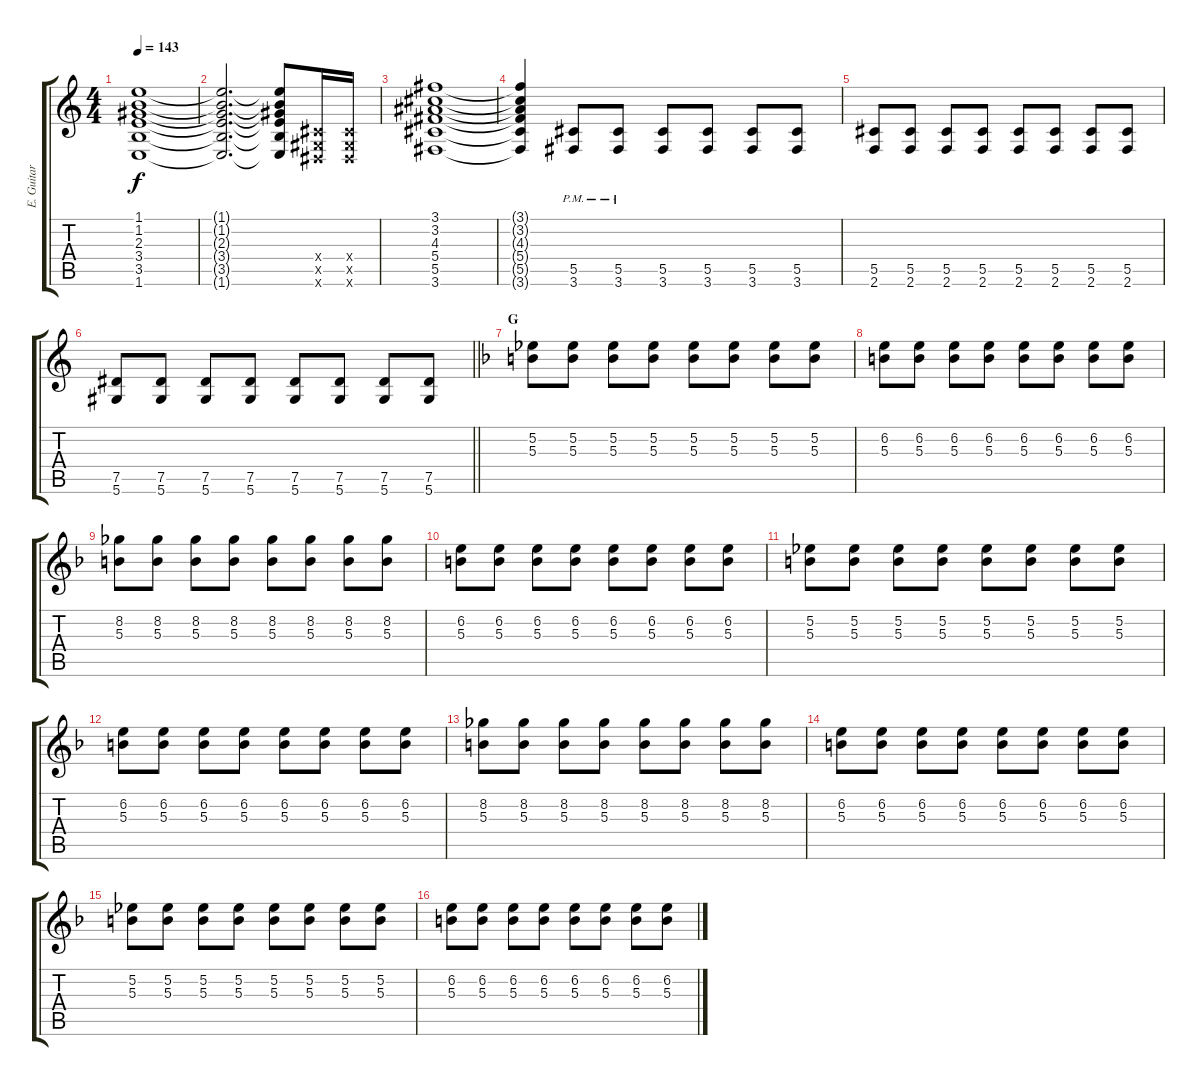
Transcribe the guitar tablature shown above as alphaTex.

\track ("E. Guitar II" "E. Guitar ") {instrument distortionguitar}
\staff {score tabs}
\tuning (Eb4 Bb3 Gb3 Db3 Ab2 Eb2) {hide}
\ts (4 4)
\tempo 143
\clef g2
\ks c
(1.1 1.2 2.3 3.4 3.5 1.6).1{dy f} |
(1.1{t} 1.2{t} 2.3{t} 3.4{t} 3.5{t} 1.6{t}).2{d} (1.1{t} 1.2{t} 2.3{t} 3.4{t} 3.5{t} 1.6{t}).8 (0.4{x} 0.5{x} 0.6{x}).16 (0.4{x} 0.5{x} 0.6{x}).16 |
(3.1 3.2 4.3 5.4 5.5 3.6).1 |
(3.1{t} 3.2{t} 4.3{t} 5.4{t} 5.5{t} 3.6{t}).4 (5.5{pm} 3.6{pm}).8 (5.5{pm} 3.6{pm}).8 (5.5 3.6).8 (5.5 3.6).8 (5.5 3.6).8 (5.5 3.6).8 |
(5.5 2.6).8 (5.5 2.6).8 (5.5 2.6).8 (5.5 2.6).8 (5.5 2.6).8 (5.5 2.6).8 (5.5 2.6).8 (5.5 2.6).8 |
\barLineRight lightlight
(7.5 5.6).8 (7.5 5.6).8 (7.5 5.6).8 (7.5 5.6).8 (7.5 5.6).8 (7.5 5.6).8 (7.5 5.6).8 (7.5 5.6).8 |
\section ("" "G")
\ks dminor
(5.2 5.3).8 (5.2 5.3).8 (5.2 5.3).8 (5.2 5.3).8 (5.2 5.3).8 (5.2 5.3).8 (5.2 5.3).8 (5.2 5.3).8 |
(6.2 5.3).8 (6.2 5.3).8 (6.2 5.3).8 (6.2 5.3).8 (6.2 5.3).8 (6.2 5.3).8 (6.2 5.3).8 (6.2 5.3).8 |
(8.2 5.3).8 (8.2 5.3).8 (8.2 5.3).8 (8.2 5.3).8 (8.2 5.3).8 (8.2 5.3).8 (8.2 5.3).8 (8.2 5.3).8 |
(6.2 5.3).8 (6.2 5.3).8 (6.2 5.3).8 (6.2 5.3).8 (6.2 5.3).8 (6.2 5.3).8 (6.2 5.3).8 (6.2 5.3).8 |
(5.2 5.3).8 (5.2 5.3).8 (5.2 5.3).8 (5.2 5.3).8 (5.2 5.3).8 (5.2 5.3).8 (5.2 5.3).8 (5.2 5.3).8 |
(6.2 5.3).8 (6.2 5.3).8 (6.2 5.3).8 (6.2 5.3).8 (6.2 5.3).8 (6.2 5.3).8 (6.2 5.3).8 (6.2 5.3).8 |
(8.2 5.3).8 (8.2 5.3).8 (8.2 5.3).8 (8.2 5.3).8 (8.2 5.3).8 (8.2 5.3).8 (8.2 5.3).8 (8.2 5.3).8 |
(6.2 5.3).8 (6.2 5.3).8 (6.2 5.3).8 (6.2 5.3).8 (6.2 5.3).8 (6.2 5.3).8 (6.2 5.3).8 (6.2 5.3).8 |
(5.2 5.3).8 (5.2 5.3).8 (5.2 5.3).8 (5.2 5.3).8 (5.2 5.3).8 (5.2 5.3).8 (5.2 5.3).8 (5.2 5.3).8 |
(6.2 5.3).8 (6.2 5.3).8 (6.2 5.3).8 (6.2 5.3).8 (6.2 5.3).8 (6.2 5.3).8 (6.2 5.3).8 (6.2 5.3).8
